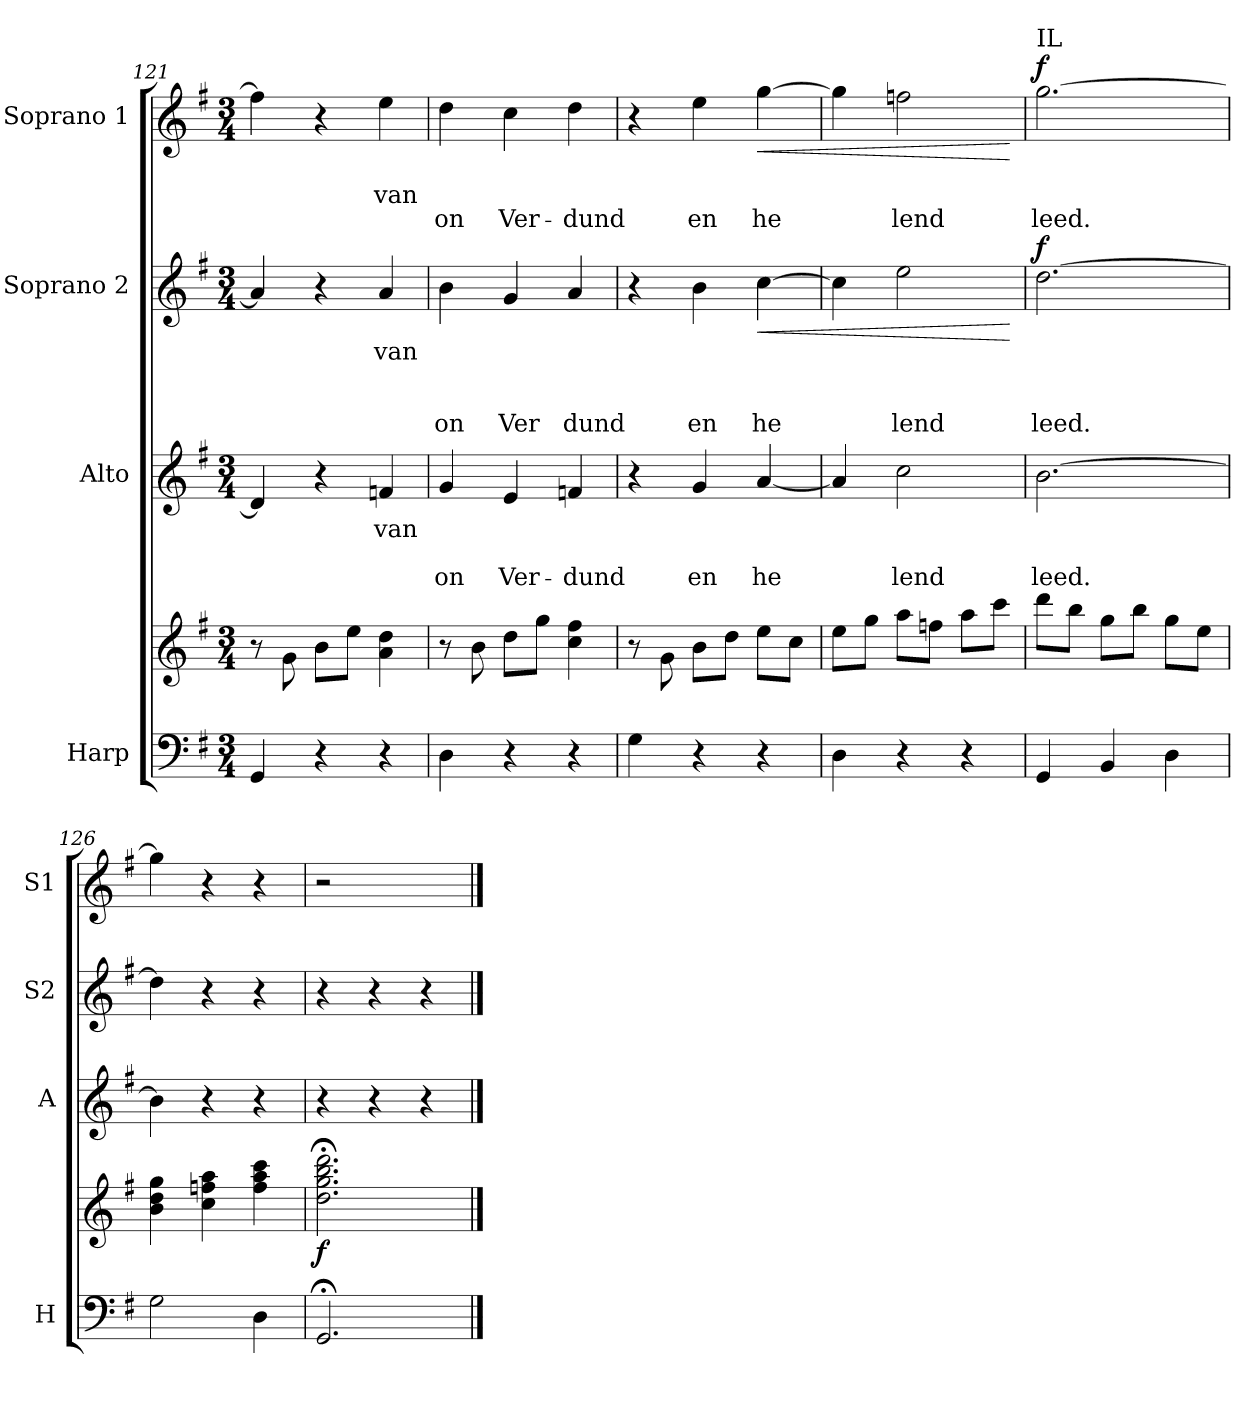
**kern	**kern	**dynam	**kern	**text	**text	**text	**kern	**text	**text	**text	**text	**dynam	**kern	**text	**text	**text	**dynam
*part4	*part4	*part4	*part3	*part3	*part3	*part3	*part2	*part2	*part2	*part2	*part2	*part2	*part1	*part1	*part1	*part1	*part1
*staff5	*staff4	*staff4/5	*staff3	*staff3	*staff3	*staff3	*staff2	*staff2	*staff2	*staff2	*staff2	*staff2	*staff1	*staff1	*staff1	*staff1	*staff1
*I"Harp	*	*	*I"Alto	*	*	*	*I"Soprano 2	*	*	*	*	*	*I"Soprano 1	*	*	*	*
*I'H	*	*	*I'A	*	*	*	*I'S2	*	*	*	*	*	*I'S1	*	*	*	*
*clefF4	*clefG2	*	*clefG2	*	*	*	*clefG2	*	*	*	*	*	*clefG2	*	*	*	*
*k[f#]	*k[f#]	*	*k[f#]	*	*	*	*k[f#]	*	*	*	*	*	*k[f#]	*	*	*	*
*G:	*G:	*	*G:	*	*	*	*G:	*	*	*	*	*	*G:	*	*	*	*
*M3/4	*M3/4	*	*M3/4	*	*	*	*M3/4	*	*	*	*	*	*M3/4	*	*	*	*
=121	=121	=121	=121	=121	=121	=121	=121	=121	=121	=121	=121	=121	=121	=121	=121	=121	=121
4GG/	8r	.	4d/]	.	.	.	4a/]	.	.	.	.	.	4ff\]	.	.	.	.
.	8g\	.	.	.	.	.	.	.	.	.	.	.	.	.	.	.	.
4r	8b\L	.	4r	.	.	.	4r	.	.	.	.	.	4r	.	.	.	.
.	8ee\J	.	.	.	.	.	.	.	.	.	.	.	.	.	.	.	.
!	!	!	!	!LO:LY:b	!	!	!	!LO:LY:b	!	!	!	!	!	!	!LO:LY:b	!	!
4r	4a\ 4dd\	.	4fn/	van	.	.	4a/	van	.	.	.	.	4ee\	.	van	.	.
!!LO:LB:g=z
=122	=122	=122	=122	=122	=122	=122	=122	=122	=122	=122	=122	=122	=122	=122	=122	=122	=122
!	!	!	!	!	!	!LO:LY:b	!	!	!	!	!LO:LY:b	!	!	!	!	!LO:LY:b	!
4D\	8r	.	4g/	.	.	on	4b\	.	.	.	on	.	4dd\	.	.	on	.
.	8b\	.	.	.	.	.	.	.	.	.	.	.	.	.	.	.	.
!	!	!	!	!	!	!LO:LY:b	!	!	!	!	!LO:LY:b	!	!	!	!	!LO:LY:b	!
4r	8dd\L	.	4e/	.	.	Ver -	4g/	.	.	.	Ver	.	4cc\	.	.	Ver -	.
.	8gg\J	.	.	.	.	.	.	.	.	.	.	.	.	.	.	.	.
!	!	!	!	!	!	!LO:LY:b	!	!	!	!	!LO:LY:b	!	!	!	!	!LO:LY:b	!
4r	4cc\ 4ff#\	.	4fn/	.	.	dund	4a/	.	.	.	dund	.	4dd\	.	.	dund	.
=123	=123	=123	=123	=123	=123	=123	=123	=123	=123	=123	=123	=123	=123	=123	=123	=123	=123
4G\	8r	.	4r	.	.	.	4r	.	.	.	.	.	4r	.	.	.	.
.	8g\	.	.	.	.	.	.	.	.	.	.	.	.	.	.	.	.
!	!	!	!	!	!	!LO:LY:b	!	!	!	!	!LO:LY:b	!	!	!	!	!LO:LY:b	!
4r	8b\L	.	4g/	.	.	en	4b\	.	.	.	en	.	4ee\	.	.	en	.
.	8dd\J	.	.	.	.	.	.	.	.	.	.	.	.	.	.	.	.
!	!	!	!	!	!	!LO:LY:b	!	!	!	!	!LO:LY:b	!LO:HP:b	!	!	!	!LO:LY:b	!LO:HP:b
4r	8ee\L	.	[4a/	.	.	he	[4cc\	.	.	.	he	<	[4gg\	.	.	he	<
.	8cc\J	.	.	.	.	.	.	.	.	.	.	.	.	.	.	.	.
=124	=124	=124	=124	=124	=124	=124	=124	=124	=124	=124	=124	=124	=124	=124	=124	=124	=124
4D\	8ee\L	.	4a/]	.	.	.	4cc\]	.	.	.	.	.	4gg\]	.	.	.	.
.	8gg\J	.	.	.	.	.	.	.	.	.	.	.	.	.	.	.	.
!	!	!	!	!	!	!LO:LY:b	!	!	!	!	!LO:LY:b	!	!	!	!	!LO:LY:b	!
4r	8aa\L	.	2cc\	.	.	lend	2ee\	.	.	.	lend	.	2ffn\	.	.	lend	.
.	8ffn\J	.	.	.	.	.	.	.	.	.	.	.	.	.	.	.	.
4r	8aa\L	.	.	.	.	.	.	.	.	.	.	.	.	.	.	.	.
.	8ccc\J	.	.	.	.	.	.	.	.	.	.	.	.	.	.	.	.
.	.	.	.	.	.	.	.	.	.	.	.	[	.	.	.	.	[
=125	=125	=125	=125	=125	=125	=125	=125	=125	=125	=125	=125	=125	=125	=125	=125	=125	=125
!	!	!	!	!	!	!	!	!	!	!	!	!	!LO:TX:a:t=IL	!	!	!	!
!	!	!	!	!	!	!LO:LY:b	!	!	!	!	!LO:LY:b	!LO:DY:b	!	!	!	!LO:LY:b	!LO:DY:b
4GG/	8ddd\L	.	[2.b\	.	.	leed.	[2.dd\	.	.	.	leed.	f	[2.gg\	.	.	leed.	f
.	8bb\J	.	.	.	.	.	.	.	.	.	.	.	.	.	.	.	.
4BB/	8gg\L	.	.	.	.	.	.	.	.	.	.	.	.	.	.	.	.
.	8bb\J	.	.	.	.	.	.	.	.	.	.	.	.	.	.	.	.
4D\	8gg\L	.	.	.	.	.	.	.	.	.	.	.	.	.	.	.	.
.	8ee\J	.	.	.	.	.	.	.	.	.	.	.	.	.	.	.	.
=126	=126	=126	=126	=126	=126	=126	=126	=126	=126	=126	=126	=126	=126	=126	=126	=126	=126
2G\	4b\ 4dd\ 4gg\	.	4b\]	.	.	.	4dd\]	.	.	.	.	.	4gg\]	.	.	.	.
.	4cc\ 4ffn\ 4aa\	.	4r	.	.	.	4r	.	.	.	.	.	4r	.	.	.	.
4D\	4ff\ 4aa\ 4ccc\	.	4r	.	.	.	4r	.	.	.	.	.	4r	.	.	.	.
=127	=127	=127	=127	=127	=127	=127	=127	=127	=127	=127	=127	=127	=127	=127	=127	=127	=127
!	!	!LO:DY:b	!	!	!	!	!	!	!	!	!	!	!	!	!	!	!
2.GG;</	2.dd\;< 2.gg\;< 2.bb\;< 2.ddd\;<	f	4r	.	.	.	4r	.	.	.	.	.	2r	.	.	.	.
.	.	.	4r	.	.	.	4r	.	.	.	.	.	.	.	.	.	.
.	.	.	4r	.	.	.	4r	.	.	.	.	.	4ryy	.	.	.	.
==	==	==	==	==	==	==	==	==	==	==	==	==	==	==	==	==	==
*-	*-	*-	*-	*-	*-	*-	*-	*-	*-	*-	*-	*-	*-	*-	*-	*-	*-
